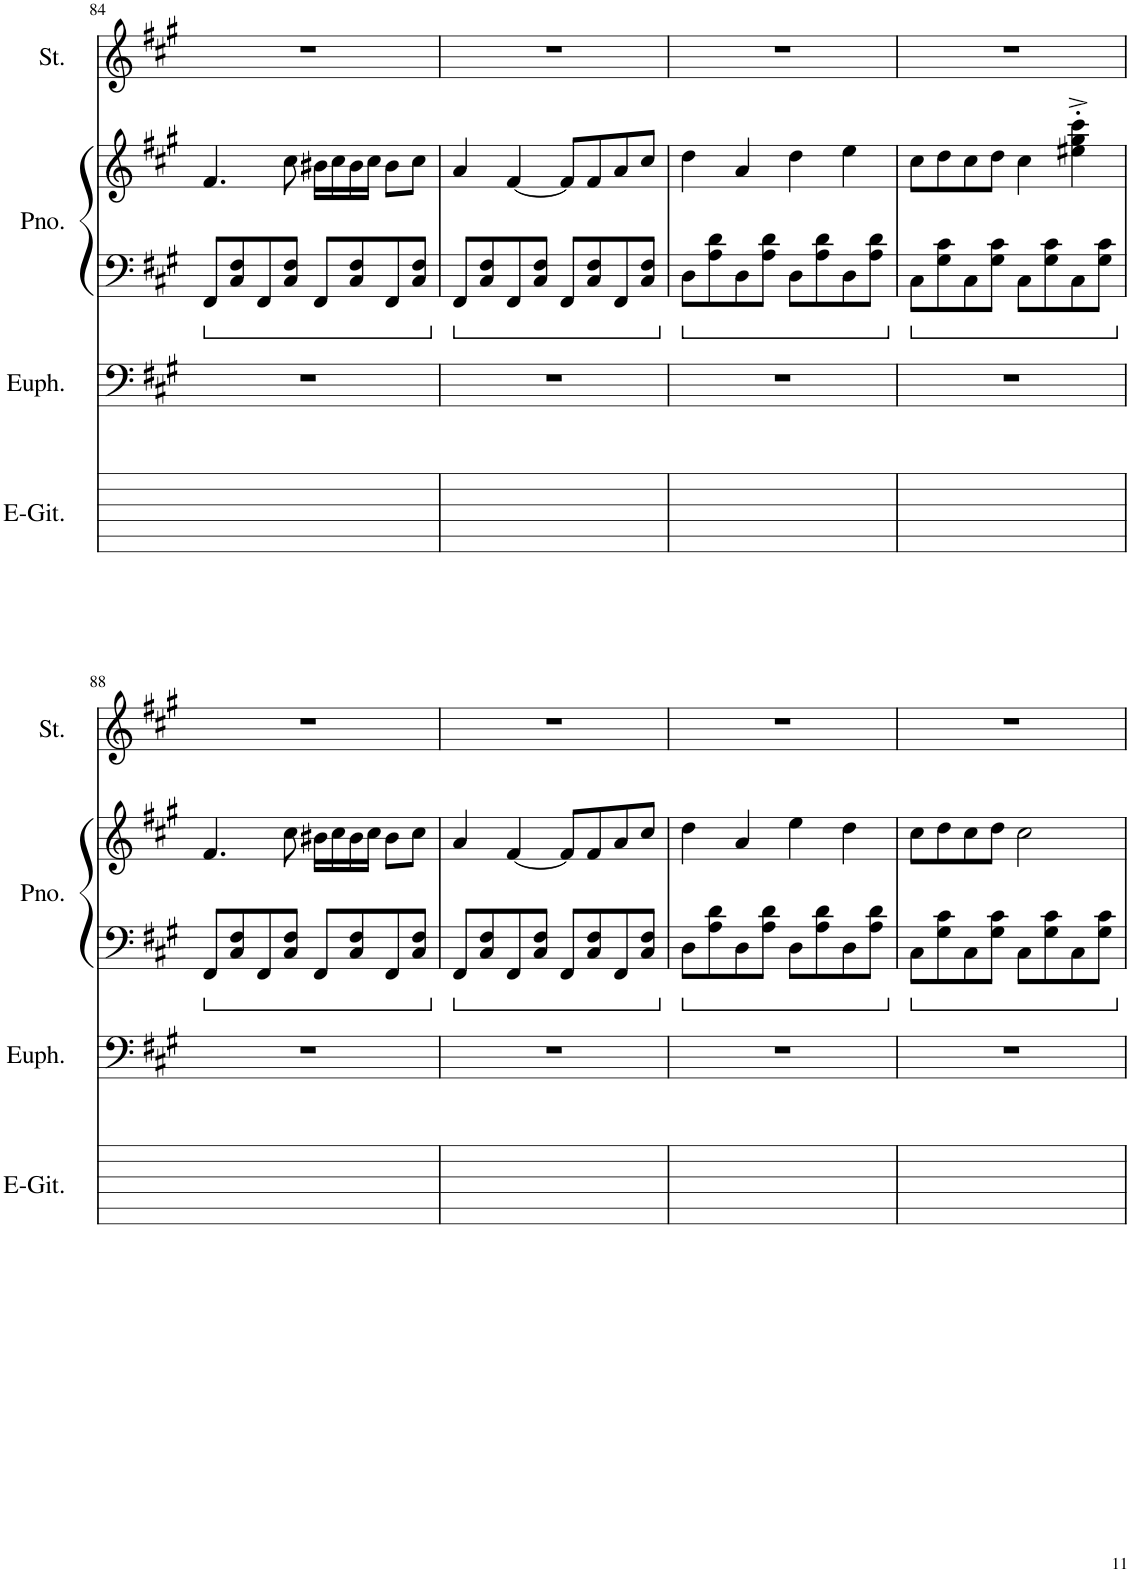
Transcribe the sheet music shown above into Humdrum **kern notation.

**kern	**kern	**kern	**kern	**kern
*part4	*part3	*part2	*part2	*part1
*staff5	*staff4	*staff3	*staff2	*staff1
*I"Elektrische Gitarre	*I"Euphonium	*I"Piano	*	*I"Stimme
*I'E-Git.	*I'Euph.	*I'Pno.	*	*I'St.
!!LO:PB:g=z
*	*clefF4	*clefF4	*clefG2	*clefG2
*k[f#c#g#]	*k[f#c#g#]	*k[f#c#g#]	*k[f#c#g#]	*k[f#c#g#]
*M4/4	*M4/4	*M4/4	*M4/4	*M4/4
=84	=84	=84	=84	=84
1r	1r	8FF#/L	4.f#/	1r
.	.	8C#/ 8F#/	.	.
.	.	8FF#/	.	.
.	.	8C#/ 8F#/J	8cc#\	.
.	.	8FF#/L	16b#X\LL	.
.	.	.	16cc#\	.
.	.	8C#/ 8F#/	16b#\	.
.	.	.	16cc#\JJ	.
.	.	8FF#/	8b#\L	.
.	.	8C#/ 8F#/J	8cc#\J	.
=85	=85	=85	=85	=85
1r	1r	8FF#/L	4a/	1r
.	.	8C#/ 8F#/	.	.
.	.	8FF#/	[4f#/	.
.	.	8C#/ 8F#/J	.	.
.	.	8FF#/L	8f#/L]	.
.	.	8C#/ 8F#/	8f#/	.
.	.	8FF#/	8a/	.
.	.	8C#/ 8F#/J	8cc#/J	.
=86	=86	=86	=86	=86
1r	1r	8D\L	4dd\	1r
.	.	8A\ 8d\	.	.
.	.	8D\	4a/	.
.	.	8A\ 8d\J	.	.
.	.	8D\L	4dd\	.
.	.	8A\ 8d\	.	.
.	.	8D\	4ee\	.
.	.	8A\ 8d\J	.	.
=87	=87	=87	=87	=87
1r	1r	8C#\L	8cc#\L	1r
.	.	8G#\ 8c#\	8dd\	.
.	.	8C#\	8cc#\	.
.	.	8G#\ 8c#\J	8dd\J	.
.	.	8C#\L	4cc#\	.
.	.	8G#\ 8c#\	.	.
.	.	8C#\	4ee#X\'^ 4gg#\'^ 4ccc#\'^	.
.	.	8G#\ 8c#\J	.	.
!!LO:LB:g=z
=88	=88	=88	=88	=88
1r	1r	8FF#/L	4.f#/	1r
.	.	8C#/ 8F#/	.	.
.	.	8FF#/	.	.
.	.	8C#/ 8F#/J	8cc#\	.
.	.	8FF#/L	16b#X\LL	.
.	.	.	16cc#\	.
.	.	8C#/ 8F#/	16b#\	.
.	.	.	16cc#\JJ	.
.	.	8FF#/	8b#\L	.
.	.	8C#/ 8F#/J	8cc#\J	.
=89	=89	=89	=89	=89
1r	1r	8FF#/L	4a/	1r
.	.	8C#/ 8F#/	.	.
.	.	8FF#/	[4f#/	.
.	.	8C#/ 8F#/J	.	.
.	.	8FF#/L	8f#/L]	.
.	.	8C#/ 8F#/	8f#/	.
.	.	8FF#/	8a/	.
.	.	8C#/ 8F#/J	8cc#/J	.
=90	=90	=90	=90	=90
1r	1r	8D\L	4dd\	1r
.	.	8A\ 8d\	.	.
.	.	8D\	4a/	.
.	.	8A\ 8d\J	.	.
.	.	8D\L	4ee\	.
.	.	8A\ 8d\	.	.
.	.	8D\	4dd\	.
.	.	8A\ 8d\J	.	.
=91	=91	=91	=91	=91
1r	1r	8C#\L	8cc#\L	1r
.	.	8G#\ 8c#\	8dd\	.
.	.	8C#\	8cc#\	.
.	.	8G#\ 8c#\J	8dd\J	.
.	.	8C#\L	2cc#\	.
.	.	8G#\ 8c#\	.	.
.	.	8C#\	.	.
.	.	8G#\ 8c#\J	.	.
=	=	=	=	=
*-	*-	*-	*-	*-
